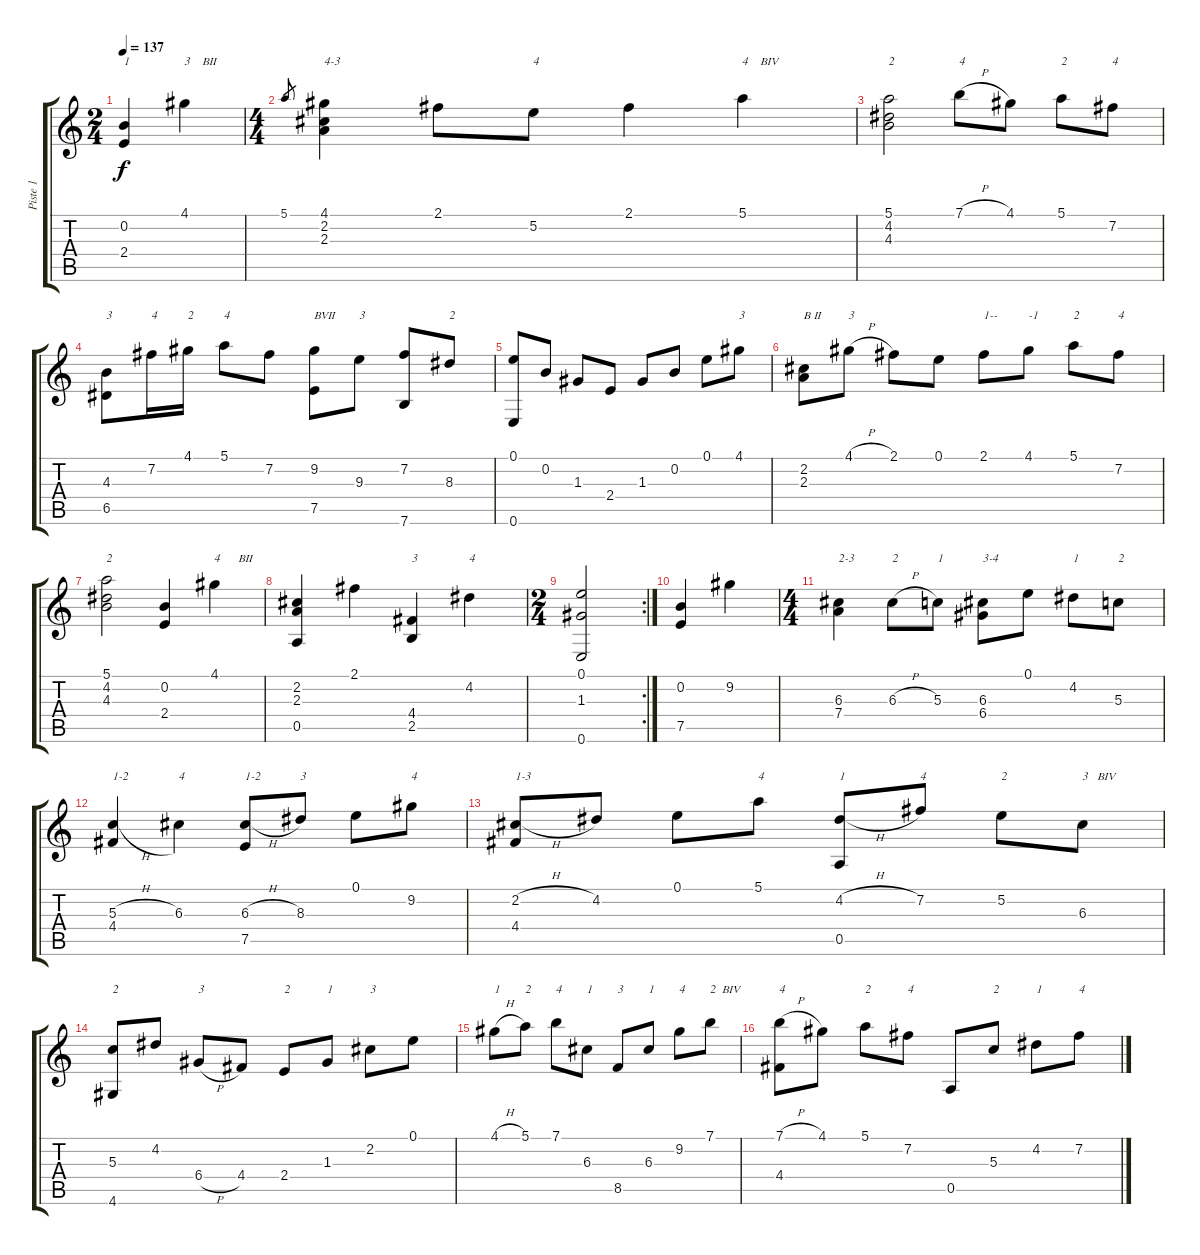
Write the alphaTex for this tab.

\track ("Piste 1" "Piste 1") {instrument acousticguitarnylon}
\staff {score tabs}
\tuning (E4 B3 G3 D3 A2 E2) {hide}
\ts (2 4)
\tempo 137
\clef g2
\ks c
(0.2 2.4).4{txt "1" dy f instrument acousticguitarnylon} 4.1.4{txt "3    BII"} |
\ts (4 4)
5.1.8{gr} (4.1 2.2 2.3).4{txt "4-3"} 2.1.8 5.2.8{txt "4"} 2.1.4 5.1.4{txt "4    BIV"} |
(5.1 4.2 4.3).2{txt "2"} 7.1{h}.8{txt "4"} 4.1.8 5.1.8{txt "2"} 7.2.8{txt "4"} |
(4.3 6.5).8{txt "3"} 7.2.16{txt "4"} 4.1.16{txt "2"} 5.1.8{txt "4"} 7.2.8 (9.2 7.5).8{txt "BVII"} 9.3.8{txt "3"} (7.2 7.6).8 8.3.8{txt "2"} |
(0.1 0.6).8 0.2.8 1.3.8{txt ""} 2.4.8 1.3.8 0.2.8 0.1.8 4.1.8{txt "3"} |
(2.2 2.3).8{txt "B II"} 4.1{h}.8{txt "3"} 2.1.8 0.1.8 2.1.8{txt "1--"} 4.1.8{txt "-1"} 5.1.8{txt "2"} 7.2.8{txt "4"} |
(5.1 4.2 4.3).2{txt "2"} (0.2 2.4).4 4.1.4{txt "4      BII"} |
(2.2 2.3 0.5).4 2.1.4 (4.4 2.5).4{txt "3"} 4.2.4{txt "4"} |
\rc 2
\ts (2 4)
(0.1 1.3 0.6).2 |
(0.2 7.5).4 9.2.4 |
\ts (4 4)
(6.3 7.4).4{txt "2-3"} 6.3{h}.8{txt "2"} 5.3.8{txt "1"} (6.3 6.4).8{txt "3-4"} 0.1.8 4.2.8{txt "1"} 5.3.8{txt "2"} |
(5.3{h} 4.4).4{txt "1-2"} 6.3.4{txt "4"} (6.3{h} 7.5).8{txt "1-2"} 8.3.8{txt "3"} 0.1.8 9.2.8{txt "4"} |
(2.2{h} 4.4).8{txt "1-3"} 4.2.8 0.1.8 5.1.8{txt "4"} (4.2{h} 0.5).8{txt "1"} 7.2.8{txt "4"} 5.2.8{txt "2"} 6.3.8{txt "3   BIV"} |
(5.3 4.6).8{txt "2"} 4.2.8 6.4{h}.8{txt "3"} 4.4.8 2.4.8{txt "2"} 1.3.8{txt "1"} 2.2.8{txt "3"} 0.1.8 |
4.1{h}.8{txt "1"} 5.1.8{txt "2"} 7.1.8{txt "4"} 6.3.8{txt "1"} 8.5.8{txt "3"} 6.3.8{txt "1"} 9.2.8{txt "4"} 7.1.8{txt "2  BIV"} |
(7.1{h} 4.4).8{txt "4"} 4.1.8 5.1.8{txt "2"} 7.2.8{txt "4"} 0.5.8 5.3.8{txt "2"} 4.2.8{txt "1"} 7.2.8{txt "4"}
